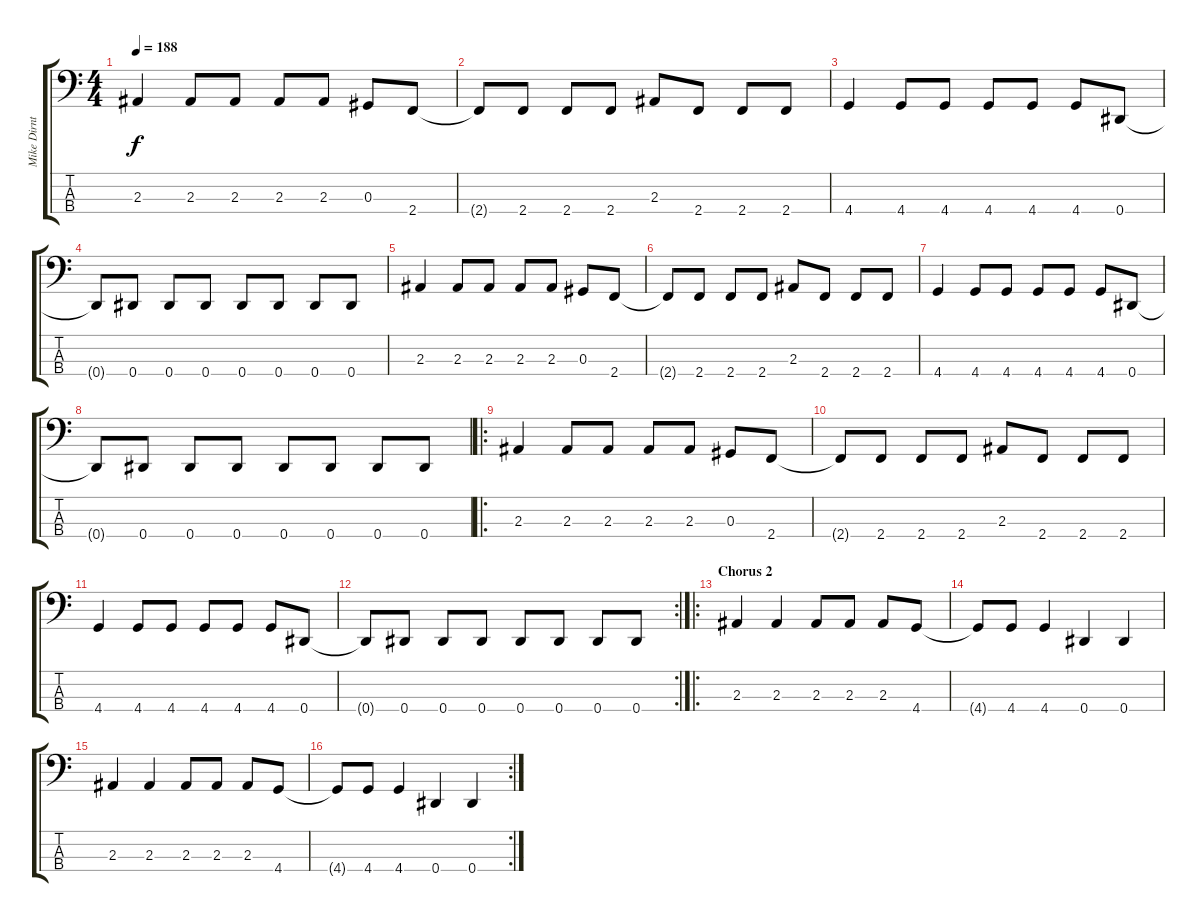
\track ("Mike Dirnt" "Mike Dirnt") {instrument electricbassfinger}
\staff {score tabs}
\tuning (Gb2 Db2 Ab1 Eb1) {hide}
\ts (4 4)
\tempo 188
\clef f4
\ks c
2.3.4{dy f} 2.3.8 2.3.8 2.3.8 2.3.8 0.3.8 2.4.8 |
2.4{t}.8 2.4.8 2.4.8 2.4.8 2.3.8 2.4.8 2.4.8 2.4.8 |
4.4.4 4.4.8 4.4.8 4.4.8 4.4.8 4.4.8 0.4.8 |
0.4{t}.8 0.4.8 0.4.8 0.4.8 0.4.8 0.4.8 0.4.8 0.4.8 |
2.3.4 2.3.8 2.3.8 2.3.8 2.3.8 0.3.8 2.4.8 |
2.4{t}.8 2.4.8 2.4.8 2.4.8 2.3.8 2.4.8 2.4.8 2.4.8 |
4.4.4 4.4.8 4.4.8 4.4.8 4.4.8 4.4.8 0.4.8 |
0.4{t}.8 0.4.8 0.4.8 0.4.8 0.4.8 0.4.8 0.4.8 0.4.8 |
\ro
2.3.4 2.3.8 2.3.8 2.3.8 2.3.8 0.3.8 2.4.8 |
2.4{t}.8 2.4.8 2.4.8 2.4.8 2.3.8 2.4.8 2.4.8 2.4.8 |
4.4.4 4.4.8 4.4.8 4.4.8 4.4.8 4.4.8 0.4.8 |
\rc 2
0.4{t}.8 0.4.8 0.4.8 0.4.8 0.4.8 0.4.8 0.4.8 0.4.8 |
\ro
\section ("" "Chorus 2")
2.3.4 2.3.4 2.3.8 2.3.8 2.3.8 4.4.8 |
4.4{t}.8 4.4.8 4.4.4 0.4.4 0.4.4 |
2.3.4 2.3.4 2.3.8 2.3.8 2.3.8 4.4.8 |
\rc 2
4.4{t}.8 4.4.8 4.4.4 0.4.4 0.4.4
